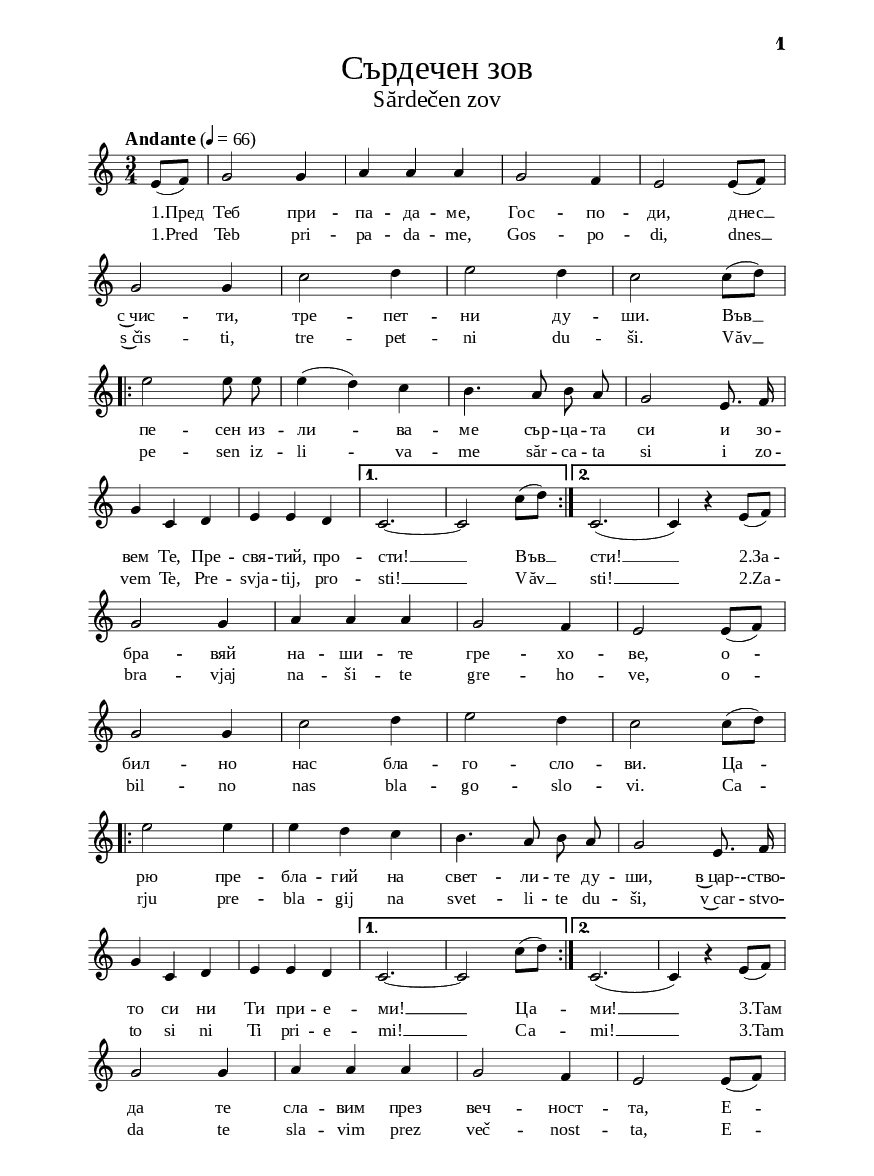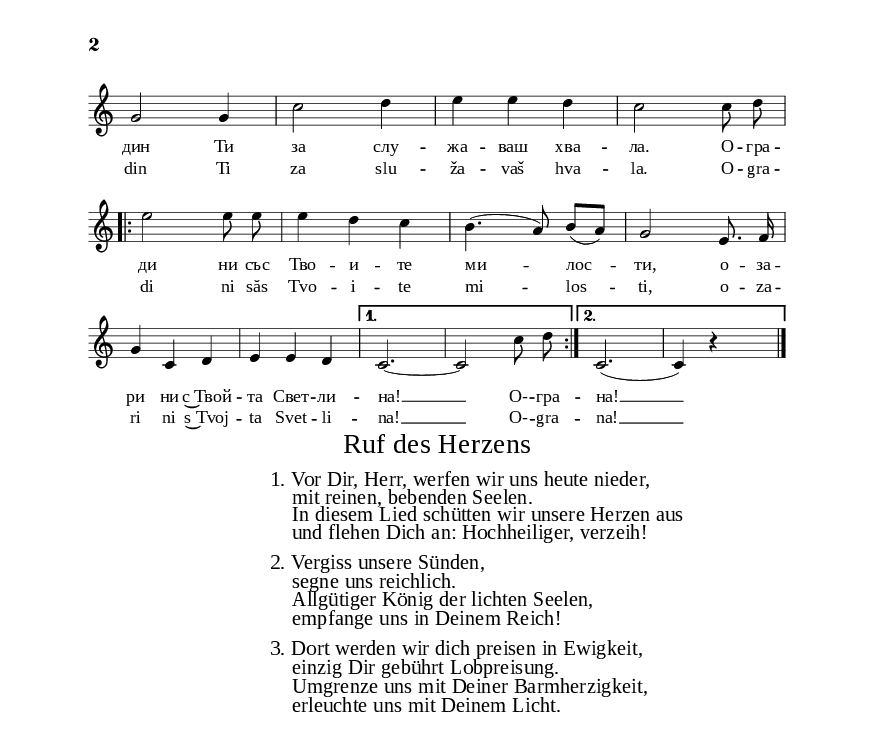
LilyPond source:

\version "2.24.2"

% include paper part and global functions
\include "include/globals.ily"

\bookpart {
  \label #'ref039
  \tocItem \markup "Сърдечен зов – Sărdečen zov"
  \include "include/bookpart-paper.ily"
  \score {
    \include "include/score-layout.ily"

    \new Voice \absolute {
      \clef treble
      \key c \major
      \time 3/4
      \tempoFunc "Andante" 4 "66"
      \autoBeamOff
      \partial 4
      e'8 ([f'8]) |  g'2 g'4 |  a'4 a' a' | g'2 f'4 | e'2 e'8 ([ f' ]) | \break

      g'2 g'4 | c''2 d''4 | e''2 d''4 | c''2 c''8 ( [d''8]) | \break

      \repeat volta 2 {
        e''2 e''8 e'' | e''4 ( d'' ) c'' | b'4. a'8   b' a' | g'2 e'8. f'16 | \break
        g'4 c' d' | e' e' d' |
      }
      \alternative {
        { c'2. ~| c'2  \slurSolid c''8 ( [ d'' ] ) |  }

        { c'2.  ( | c'4 ) r4 e'8 ([f'8 ])| \break }
      }

      g'2 g'4 |  a'4 a' a' | g'2 f'4 | e'2 e'8 ([ f' ]) | \break

      g'2 g'4 | c''2 d''4 | e''2 d''4 | c''2 c''8 ( [d''8]) | \break

      \repeat volta 2 {
        e''2 e''4 | e''4 d'' c'' | b'4. a'8  b' a' | g'2 e'8. f'16 | \break
        g'4 c' d' | e' e' d' |
      }

      \alternative {
        { c'2. ~| c'2  c''8 ( [ d'' ] ) |  }
        { c'2. ( | c'4 ) r4 e'8 ([f'8 ])| \break }
      }

      g'2 g'4 |  a'4 a' a' | g'2 f'4 | e'2 e'8 ([ f' ]) | \break

      g'2 g'4 | c''2 d''4 | e''4 e''4 d''4 | c''2 c''8 d''8 | \break

      \repeat volta 2 {
        e''2 e''8  e'' | e''4  d'' c'' | b'4. ( a'8 )  b' ([a']) | g'2 e'8. f'16 | \break
        g'4 c' d' | e' e' d' |
      }
      \alternative {
        { c'2. ~| c'2 c''8  d''   |   }
        { c'2. ( | c'4 ) r4 s4 \bar "|."  | \break }
      }

    }

    \addlyrics {
      "1.Пред" Теб при -- па -- да -- ме, Гос -- по -- ди, днес __
      с~чис -- ти, тре -- пет -- ни  ду -- ши. Във __
      пе -- сен из -- ли --  ва -- ме  сър -- ца -- та си и зо --
      вем Те, Пре -- свя -- тий, про -- сти! __ Във __ сти! __

      "2.За" -- бра -- вяй на -- ши -- те гре -- хо -- ве, о --
      бил -- но нас бла -- го -- сло -- ви. Ца --
      рю пре -- бла -- гий на свет -- ли -- те ду -- ши, "в~цар-" -- ство --
      то си ни Ти при -- е -- ми! __ Ца -- ми! __

      "3.Там" да те сла -- вим през веч -- ност -- та, E --
      дин Ти за слу -- жа -- ваш хва -- ла. О -- гра --
      ди ни със Тво -- и -- те ми -- лос -- ти, о -- за --
      ри ни с~Твой -- та Свет -- ли -- на! __ "О-" -- гра -- на! __
    }
     \addlyrics {
      "1.Pred" Teb pri -- pa -- da -- me, Gos -- po -- di, dnes __
      s~čis -- ti, tre -- pet -- ni  du -- ši. Văv __
      pe -- sen iz -- li --  va -- me  săr -- ca -- ta si i zo --
      vem Te, Pre -- svja -- tij, pro -- sti! __ Văv __ sti! __

      "2.Za" -- bra -- vjaj na -- ši -- te gre -- ho -- ve, o --
      bil -- no nas bla -- go -- slo -- vi. Ca --
      rju pre -- bla -- gij na svet -- li -- te du -- ši, v~car -- stvo --
      to si ni Ti pri -- e -- mi! __ Ca -- mi! __

      "3.Tam" da te sla -- vim prez več -- nost -- ta, E --
      din Ti za slu -- ža -- vaš hva -- la. O -- gra --
      di ni săs Tvo -- i -- te mi -- los -- ti, o -- za --
      ri ni s~Tvoj -- ta Svet -- li -- na! __ "O-" -- gra -- na! __
    }

    \header {
      title = \titleFunc "Сърдечен зов" "Sărdečen zov"
    }

    \midi{}

  } % score

  % include foreign translation(s) of the song
  \version "2.24.4"

\markup \fill-line { \fontsize #deTitleFontSize "Ruf des Herzens" }
\markup \null
\markup \null
\markup \abs-fontsize #10 {
  \hspace #25
  \override #`(baseline-skip . ,deCoupletBaselineSkip)

  \column {

    \line { 1. Vor Dir, Herr, werfen wir uns heute nieder, }

    \line { "   " mit reinen, bebenden Seelen.}

    \line { "   "In diesem Lied schütten wir unsere Herzen aus }

    \line { "   "und flehen Dich an: Hochheiliger, verzeih!}
   \vspace #0.5


    \line { 2. Vergiss unsere Sünden, }

    \line { "   "segne uns reichlich.}

    \line { "   "Allgütiger König der lichten Seelen,}

    \line { "   "empfange uns in Deinem Reich!}
    \vspace #0.5


    \line { 3. Dort werden wir dich preisen in Ewigkeit,}

    \line { "   "einzig Dir gebührt Lobpreisung.}

    \line { "   "Umgrenze uns mit Deiner Barmherzigkeit,}

    \line { "   "erleuchte uns mit Deinem Licht.}
  }
}


} % bookpart
